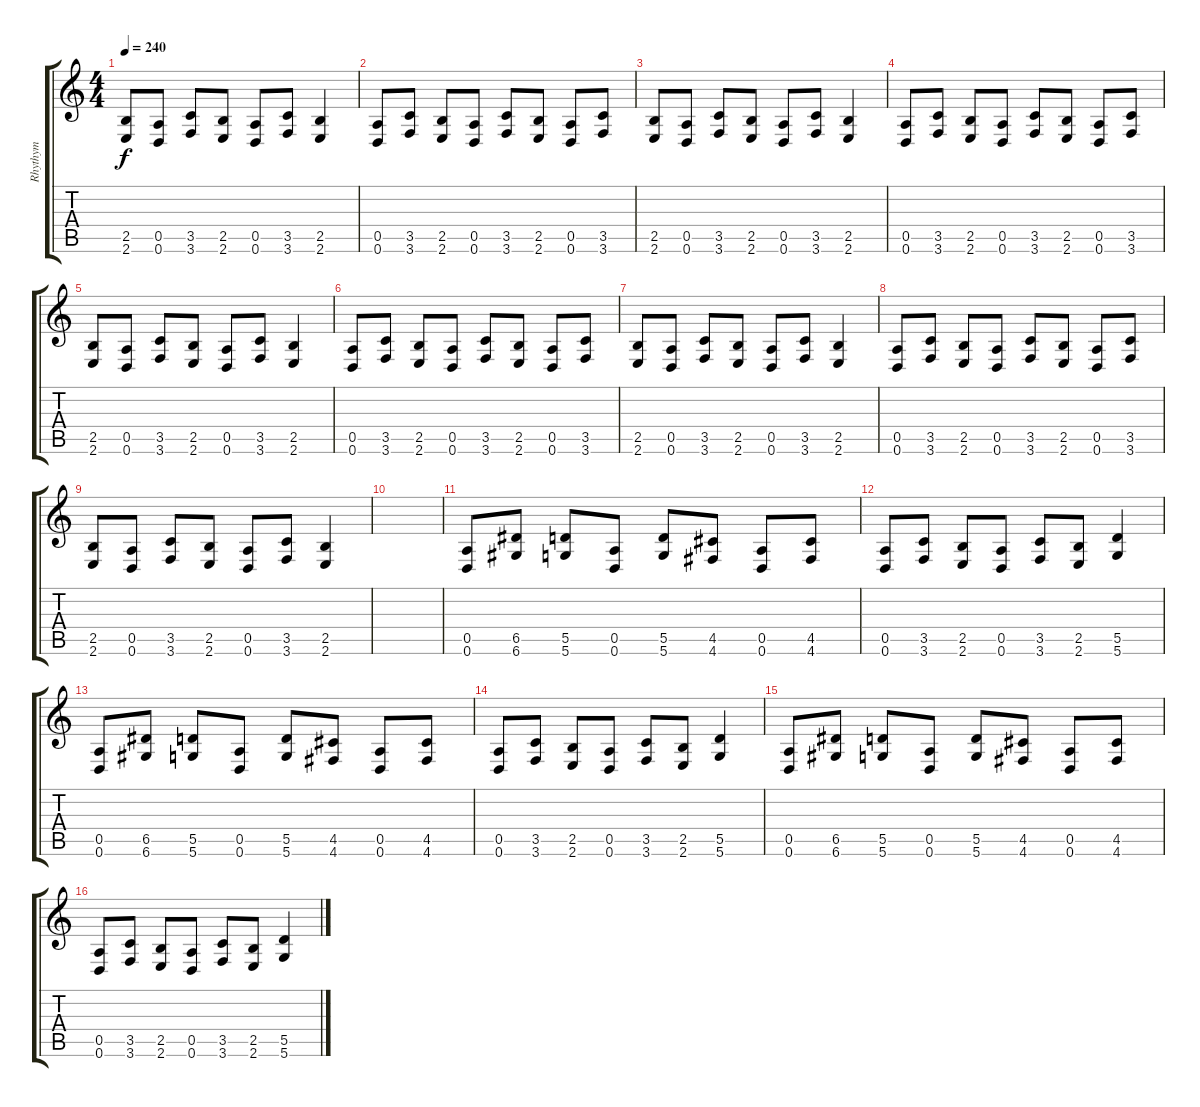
\track ("Rhythym" "Rhythym") {instrument distortionguitar}
\staff {score tabs}
\tuning (E4 B3 G3 D3 A2 D2) {hide}
\ts (4 4)
\tempo 240
\clef g2
\ks c
(2.5 2.6).8{dy f} (0.5 0.6).8 (3.5 3.6).8 (2.5 2.6).8 (0.5 0.6).8 (3.5 3.6).8 (2.5 2.6).4 |
(0.5 0.6).8 (3.5 3.6).8 (2.5 2.6).8 (0.5 0.6).8 (3.5 3.6).8 (2.5 2.6).8 (0.5 0.6).8 (3.5 3.6).8 |
(2.5 2.6).8 (0.5 0.6).8 (3.5 3.6).8 (2.5 2.6).8 (0.5 0.6).8 (3.5 3.6).8 (2.5 2.6).4 |
(0.5 0.6).8 (3.5 3.6).8 (2.5 2.6).8 (0.5 0.6).8 (3.5 3.6).8 (2.5 2.6).8 (0.5 0.6).8 (3.5 3.6).8 |
(2.5 2.6).8 (0.5 0.6).8 (3.5 3.6).8 (2.5 2.6).8 (0.5 0.6).8 (3.5 3.6).8 (2.5 2.6).4 |
(0.5 0.6).8 (3.5 3.6).8 (2.5 2.6).8 (0.5 0.6).8 (3.5 3.6).8 (2.5 2.6).8 (0.5 0.6).8 (3.5 3.6).8 |
(2.5 2.6).8 (0.5 0.6).8 (3.5 3.6).8 (2.5 2.6).8 (0.5 0.6).8 (3.5 3.6).8 (2.5 2.6).4 |
(0.5 0.6).8 (3.5 3.6).8 (2.5 2.6).8 (0.5 0.6).8 (3.5 3.6).8 (2.5 2.6).8 (0.5 0.6).8 (3.5 3.6).8 |
(2.5 2.6).8 (0.5 0.6).8 (3.5 3.6).8 (2.5 2.6).8 (0.5 0.6).8 (3.5 3.6).8 (2.5 2.6).4 |
|
(0.5 0.6).8 (6.5 6.6).8 (5.5 5.6).8 (0.5 0.6).8 (5.5 5.6).8 (4.5 4.6).8 (0.5 0.6).8 (4.5 4.6).8 |
(0.5 0.6).8 (3.5 3.6).8 (2.5 2.6).8 (0.5 0.6).8 (3.5 3.6).8 (2.5 2.6).8 (5.5 5.6).4 |
(0.5 0.6).8 (6.5 6.6).8 (5.5 5.6).8 (0.5 0.6).8 (5.5 5.6).8 (4.5 4.6).8 (0.5 0.6).8 (4.5 4.6).8 |
(0.5 0.6).8 (3.5 3.6).8 (2.5 2.6).8 (0.5 0.6).8 (3.5 3.6).8 (2.5 2.6).8 (5.5 5.6).4 |
(0.5 0.6).8 (6.5 6.6).8 (5.5 5.6).8 (0.5 0.6).8 (5.5 5.6).8 (4.5 4.6).8 (0.5 0.6).8 (4.5 4.6).8 |
(0.5 0.6).8 (3.5 3.6).8 (2.5 2.6).8 (0.5 0.6).8 (3.5 3.6).8 (2.5 2.6).8 (5.5 5.6).4
